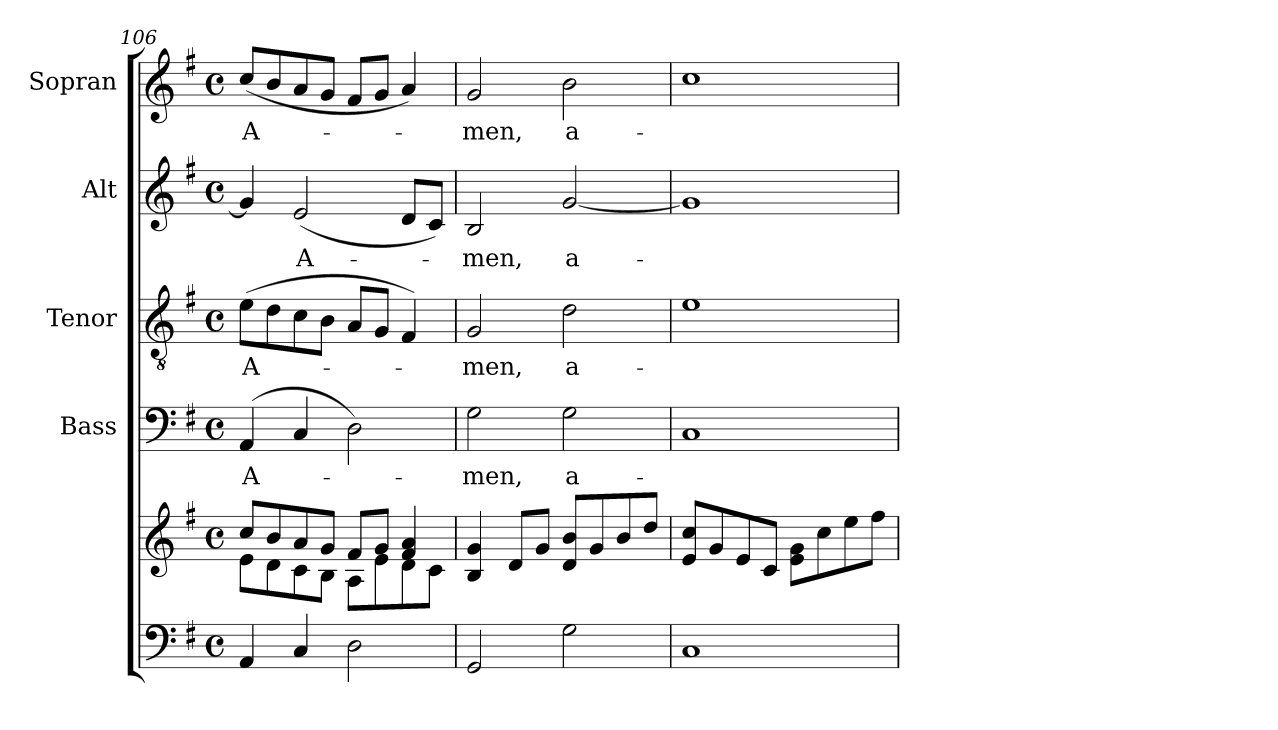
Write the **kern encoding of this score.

**kern	**kern	**kern	**text	**kern	**text	**kern	**text	**kern	**text
*part5	*part5	*part4	*part4	*part3	*part3	*part2	*part2	*part1	*part1
*staff6	*staff5	*staff4	*staff4	*staff3	*staff3	*staff2	*staff2	*staff1	*staff1
*	*	*I"Bass	*	*I"Tenor	*	*I"Alt	*	*I"Sopran	*
*	*	*I'B.	*	*I'T.	*	*I'A.	*	*I'S.	*
!!LO:PB:g=z
*clefF4	*clefG2	*clefF4	*	*clefGv2	*	*clefG2	*	*clefG2	*
*k[f#]	*k[f#]	*k[f#]	*	*k[f#]	*	*k[f#]	*	*k[f#]	*
*G:	*G:	*G:	*	*G:	*	*G:	*	*G:	*
*M4/4	*M4/4	*M4/4	*	*M4/4	*	*M4/4	*	*M4/4	*
*met(c)	*met(c)	*met(c)	*	*met(c)	*	*met(c)	*	*met(c)	*
=106	=106	=106	=106	=106	=106	=106	=106	=106	=106
*	*^	*	*	*	*	*	*	*	*
!	!	!	!	!LO:LY:b	!	!LO:LY:b	!	!	!	!LO:LY:b
4AA/	8cc/L	8e\L	(4AA/	A-	(>8e\L	A-	4g/]	.	(<8cc/L	A-
.	8b/	8d\	.	.	8d\	.	.	.	8b/	.
!	!	!	!	!	!	!	!	!LO:LY:b	!	!
4C/	8a/	8c\	4C/	.	8c\	.	(<2e/	A-	8a/	.
.	8g/J	8B\J	.	.	8B\J	.	.	.	8g/J	.
2D\	8f#/L	8A\L	2D\)	.	8A/L	.	.	.	8f#/L	.
.	8g/J	8e\	.	.	8G/J	.	.	.	8g/J	.
.	4f#/ 4a/	8d\	.	.	4F#/)	.	8d/L	.	4a/)	.
.	.	8c\J	.	.	.	.	8c/J)	.	.	.
=107	=107	=107	=107	=107	=107	=107	=107	=107	=107	=107
!	!	!	!	!LO:LY:b	!	!LO:LY:b	!	!LO:LY:b	!	!LO:LY:b
*	*v	*v	*	*	*	*	*	*	*	*
2GG/	4B/ 4g/	2G\	-men,	2G/	-men,	2B/	-men,	2g/	-men,
.	8d/L	.	.	.	.	.	.	.	.
.	8g/J	.	.	.	.	.	.	.	.
!	!	!	!LO:LY:b	!	!LO:LY:b	!	!LO:LY:b	!	!LO:LY:b
2G\	8d/ 8b/L	2G\	a-	2d\	a-	[2g/	a-	2b\	a-
.	8g/	.	.	.	.	.	.	.	.
.	8b/	.	.	.	.	.	.	.	.
.	8dd/J	.	.	.	.	.	.	.	.
=108	=108	=108	=108	=108	=108	=108	=108	=108	=108
1C	8e/ 8cc/L	1C	.	1e	.	1g]	.	1cc	.
.	8g/	.	.	.	.	.	.	.	.
.	8e/	.	.	.	.	.	.	.	.
.	8c/J	.	.	.	.	.	.	.	.
.	8e\ 8g\L	.	.	.	.	.	.	.	.
.	8cc\	.	.	.	.	.	.	.	.
.	8ee\	.	.	.	.	.	.	.	.
.	8ff#\J	.	.	.	.	.	.	.	.
=	=	=	=	=	=	=	=	=	=
*-	*-	*-	*-	*-	*-	*-	*-	*-	*-
